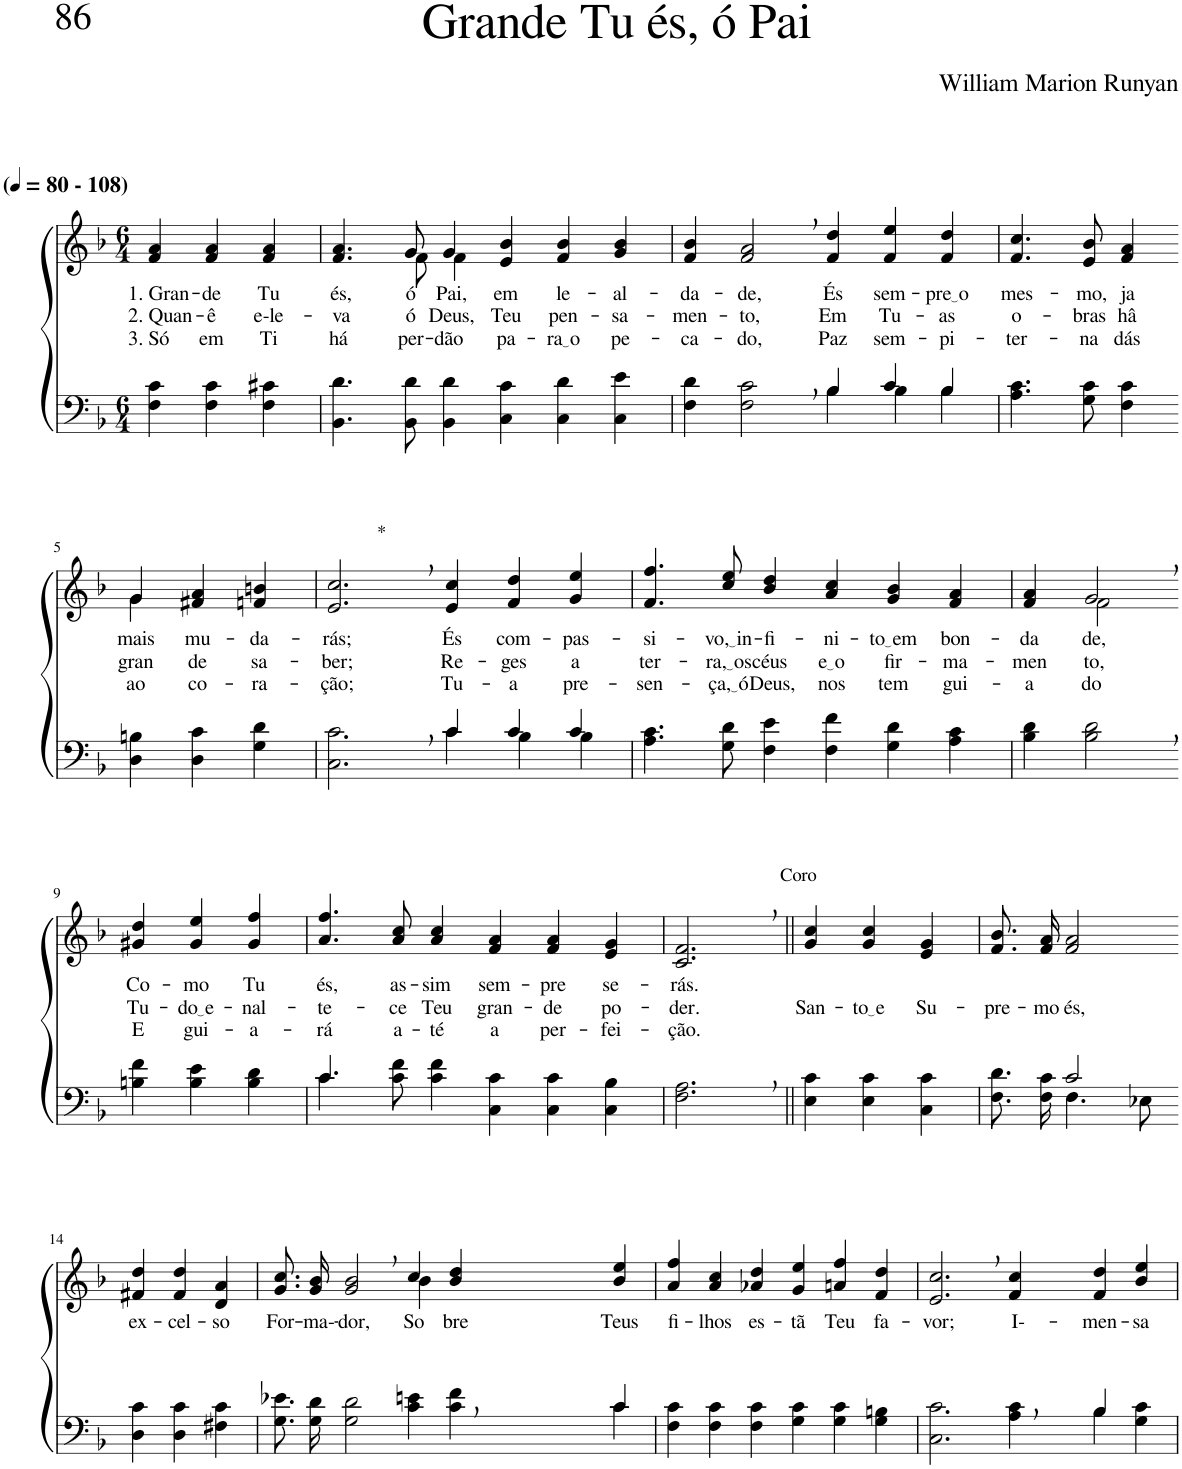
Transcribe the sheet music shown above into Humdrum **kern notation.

**kern	**kern	**text	**text	**text
*part2	*part1	*part1	*part1	*part1
*staff2	*staff1	*staff1	*staff1	*staff1
*I"Parte III e IV	*I"Parte I e II	*	*	*
*clefF4	*clefG2	*	*	*
*Trd1c2	*Trd1c2	*	*	*
*k[b-]	*k[b-]	*	*	*
*M6/4	*M6/4	*	*	*
*MM80	*MM80	*	*	*
=1	=1	=1	=1	=1
!	!LO:TX:a:B:t=(	!	!	!
!	!LO:TX:a:B:t=- 108)	!	!	!
!	!	!LO:LY:b	!LO:LY:b	!LO:LY:b
4F\ 4c\	4f/ 4a/	1. Gran-	2. Quan-	3. Só
!	!	!LO:LY:b	!LO:LY:b	!LO:LY:b
4F\ 4c\	4f/ 4a/	-de	-ê	em
!	!	!LO:LY:b	!LO:LY:b	!LO:LY:b
4F\ 4c#X\	4f/ 4a/	Tu	e-le-	Ti
=2	=2	=2	=2	=2
!	!	!LO:LY:b	!LO:LY:b	!LO:LY:b
*	*^	*	*	*
4.BB-\ 4.d\	4.f/ 4.a/	4.ryy	és,	-va-	há
!	!	!	!LO:LY:b	!LO:LY:b	!LO:LY:b
8BB-\ 8d\	8g/	8f\	ó	-ó	per-
!	!	!	!LO:LY:b	!LO:LY:b	!LO:LY:b
4BB-\ 4d\	4g/	4f\	Pai,	Deus,	-dão
!	!	!	!LO:LY:b	!LO:LY:b	!LO:LY:b
4C\ 4c\	4e/ 4b-/	2.ryy	em	Teu	pa-
!	!	!	!LO:LY:b	!LO:LY:b	!LO:LY:b
4C\ 4d\	4f/ 4b-/	.	le-	pen-	ra o
!	!	!	!LO:LY:b	!LO:LY:b	!LO:LY:b
4C\ 4e\	4g/ 4b-/	.	-al-	-sa-	pe-
*	*v	*v	*	*	*
=3	=3	=3	=3	=3
*^	*	*	*	*
!	!	!	!LO:LY:b	!LO:LY:b	!LO:LY:b
2.ryy	4F\ 4d\	4f/ 4b-/	-da-	-men-	-ca-
!	!	!	!LO:LY:b	!LO:LY:b	!LO:LY:b
.	2F\ 2c\	2f/, 2a/,	-de,	-to,	-do,
!	!	!	!LO:LY:b	!LO:LY:b	!LO:LY:b
4B-/	4B-\	4f/ 4dd/	És	Em	Paz
!	!	!	!LO:LY:b	!LO:LY:b	!LO:LY:b
4c/	4B-\	4f/ 4ee/	sem-	Tu-	sem-
!	!	!	!LO:LY:b	!LO:LY:b	!LO:LY:b
4B-/	4B-\	4f/ 4dd/	pre o	-as	-pi-
=4	=4	=4	=4	=4	=4
!	!	!	!LO:LY:b	!LO:LY:b	!LO:LY:b
*v	*v	*	*	*	*
4.A\ 4.c\	4.f/ 4.cc/	mes-	o-	-ter-
!	!	!LO:LY:b	!LO:LY:b	!LO:LY:b
8G\ 8c\	8e/ 8b-/	-mo,	-bras	-na
!	!	!LO:LY:b	!LO:LY:b	!LO:LY:b
4F\ 4c\	4f/ 4a/	ja-	hâ	dás
!!LO:LB:g=z
=5-	=5-	=5-	=5-	=5-
*	*^	*	*	*
!	!	!	!LO:LY:b	!LO:LY:b	!LO:LY:b
4D\ 4Bn\	4g/	4g\	-mais	gran-	ao
!	!	!	!LO:LY:b	!LO:LY:b	!LO:LY:b
4D\ 4c\	4f#X/ 4a/	2ryy	mu-	-de	co-
!	!	!	!LO:LY:b	!LO:LY:b	!LO:LY:b
4G\ 4d\	4fn/ 4bn/	.	-da-	sa-	-ra-
*	*v	*v	*	*	*
=6	=6	=6	=6	=6
*^	*	*	*	*
!	!	!LO:TX:a:t=*	!	!	!
!	!	!	!LO:LY:b	!LO:LY:b	!LO:LY:b
2.ryy	2.C\ 2.c\	2.e/, 2.cc/,	-rás;	-ber;	-ção;
!	!	!	!LO:LY:b	!LO:LY:b	!LO:LY:b
4c/	4c\	4e/ 4cc/	És	Re-	Tu-
!	!	!	!LO:LY:b	!LO:LY:b	!LO:LY:b
4c/	4B-\	4f/ 4dd/	com-	-ges	-a
!	!	!	!LO:LY:b	!LO:LY:b	!LO:LY:b
4c/	4B-\	4g/ 4ee/	-pas-	a	pre-
=7	=7	=7	=7	=7	=7
!	!	!	!LO:LY:b	!LO:LY:b	!LO:LY:b
*v	*v	*	*	*	*
4.A\ 4.c\	4.f/ 4.ff/	-si-	ter-	-sen-
!	!	!LO:LY:b	!LO:LY:b	!LO:LY:b
8G\ 8d\	8cc/ 8ee/	vo, in	ra, os	ça, ó
!	!	!LO:LY:b	!LO:LY:b	!LO:LY:b
4F\ 4e\	4b-/ 4dd/	-fi-	céus	Deus,
!	!	!LO:LY:b	!LO:LY:b	!LO:LY:b
4F\ 4f\	4a/ 4cc/	-ni-	e o	nos
!	!	!LO:LY:b	!LO:LY:b	!LO:LY:b
4G\ 4d\	4g/ 4b-/	to em	fir-	tem
!	!	!LO:LY:b	!LO:LY:b	!LO:LY:b
4A\ 4c\	4f/ 4a/	bon-	-ma-	gui-
=8	=8	=8	=8	=8
!	!	!LO:LY:b	!LO:LY:b	!LO:LY:b
*	*^	*	*	*
4B-\ 4d\	4f/ 4a/	4ryy	-da-	-men-	-a-
!	!	!	!LO:LY:b	!LO:LY:b	!LO:LY:b
2B-\, 2d\,	2g,/	2f\	-de,	-to,	-do
!!LO:LB:g=z
=9-	=9-	=9-	=9-	=9-	=9-
!	!	!	!LO:LY:b	!LO:LY:b	!LO:LY:b
*	*v	*v	*	*	*
4Bn\ 4f\	4g#X/ 4dd/	Co-	Tu-	E
!	!	!LO:LY:b	!LO:LY:b	!LO:LY:b
4B\ 4e\	4g#/ 4ee/	-mo	do e	gui-
!	!	!LO:LY:b	!LO:LY:b	!LO:LY:b
4B\ 4d\	4g#/ 4ff/	Tu	-nal-	-a-
=10	=10	=10	=10	=10
*^	*	*	*	*
!	!	!	!LO:LY:b	!LO:LY:b	!LO:LY:b
4.c/	4.c\	4.a/ 4.ff/	és,	-te-	-rá
!	!	!	!LO:LY:b	!LO:LY:b	!LO:LY:b
1ryy	8c\ 8f\	8a/ 8cc/	as-	-ce	a-
!	!	!	!LO:LY:b	!LO:LY:b	!LO:LY:b
.	4c\ 4f\	4a/ 4cc/	-sim	Teu	-té
!	!	!	!LO:LY:b	!LO:LY:b	!LO:LY:b
.	4C\ 4c\	4f/ 4a/	sem-	gran-	a
!	!	!	!LO:LY:b	!LO:LY:b	!LO:LY:b
.	4C\ 4c\	4f/ 4a/	-pre	-de	per-
!	!	!	!LO:LY:b	!LO:LY:b	!LO:LY:b
.	4C\ 4B-\	4e/ 4g/	se-	po-	-fei-
8ryy	.	.	.	.	.
*v	*v	*	*	*	*
=11	=11	=11	=11	=11
!	!LO:TX:a:t=Coro	!	!	!
!	!	!LO:LY:b	!LO:LY:b	!LO:LY:b
2.F\, 2.A\,	2.c/, 2.f/,	-rás.	-der.	-ção.
=12||	=12||	=12||	=12||	=12||
!	!	!	!LO:LY:b	!
4E\ 4c\	4g/ 4cc/	.	San-	.
!	!	!	!LO:LY:b	!
4E\ 4c\	4g/ 4cc/	.	to e	.
!	!	!	!LO:LY:b	!
4C\ 4c\	4e/ 4g/	.	Su-	.
=13	=13	=13	=13	=13
*^	*	*	*	*
!	!	!	!	!LO:LY:b	!
4ryy	8.F\ 8.d\L	8.f/ 8.b-/L	.	-pre-	.
!	!	!	!	!LO:LY:b	!
.	16F\ 16c\Jk	16f/ 16a/Jk	.	-mo	.
!	!	!	!	!LO:LY:b	!
2c/	4.F\	2f/ 2a/	.	és,	.
.	8E-X\	.	.	.	.
!!LO:LB:g=z
=14-	=14-	=14-	=14-	=14-	=14-
!	!	!	!LO:LY:b	!	!
*v	*v	*	*	*	*
4D\ 4c\	4f#X/ 4dd/	ex-	.	.
!	!	!LO:LY:b	!	!
4D\ 4c\	4f#/ 4dd/	-cel-	.	.
!	!	!LO:LY:b	!	!
4F#X\ 4c\	4d/ 4a/	-so	.	.
=15	=15	=15	=15	=15
*^	*	*	*	*
!	!	!	!LO:LY:b	!	!
*	*	*^	*	*	*
1ryy	8.G\ 8.e-X\L	8.g/ 8.cc/L	2.ryy	For-	.	.
!	!	!	!	!LO:LY:b	!	!
.	16G\ 16d\Jk	16g/ 16b-/Jk	.	-ma--	.	.
!	!	!	!	!LO:LY:b	!	!
.	2G\ 2d\	2g/, 2b-/,	.	-dor,	.	.
!	!	!	!	!LO:LY:b	!	!
.	4c\ 4en\	4cc/	4b-\	So-	.	.
!	!	!	!	!LO:LY:b	!	!
4ryy	4c\ 4f\	4b-/ 4dd/	2ryy	-bre	.	.
!	!	!	!	!LO:LY:b	!	!
4c/	4c\	4b-/ 4ee/	.	Teus	.	.
*	*	*v	*v	*	*	*
=16	=16	=16	=16	=16	=16
!	!	!	!LO:LY:b	!	!
*v	*v	*	*	*	*
4F\ 4c\	4a/ 4ff/	fi-	.	.
!	!	!LO:LY:b	!	!
4F\ 4c\	4a/ 4cc/	-lhos	.	.
!	!	!LO:LY:b	!	!
4F\ 4c\	4a-X/ 4dd/	es-	.	.
!	!	!LO:LY:b	!	!
4G\ 4c\	4g/ 4ee/	-tã	.	.
!	!	!LO:LY:b	!	!
4G\ 4c\	4an/ 4ff/	Teu	.	.
!	!	!LO:LY:b	!	!
4G\ 4Bn\	4f/ 4dd/	fa-	.	.
=17	=17	=17	=17	=17
*^	*	*	*	*
!	!	!	!LO:LY:b	!	!
1ryy	2.C\ 2.c\	2.e/, 2.cc/,	-vor;	.	.
!	!	!	!LO:LY:b	!	!
.	4A\ 4c\	4f/ 4cc/	I--	.	.
!	!	!	!LO:LY:b	!	!
4B-/	4B-\	4f/ 4dd/	-men-	.	.
!	!	!	!LO:LY:b	!	!
4ryy	4G\ 4c\	4b-/ 4ee/	-sa	.	.
*v	*v	*	*	*	*
=	=	=	=	=
*-	*-	*-	*-	*-
